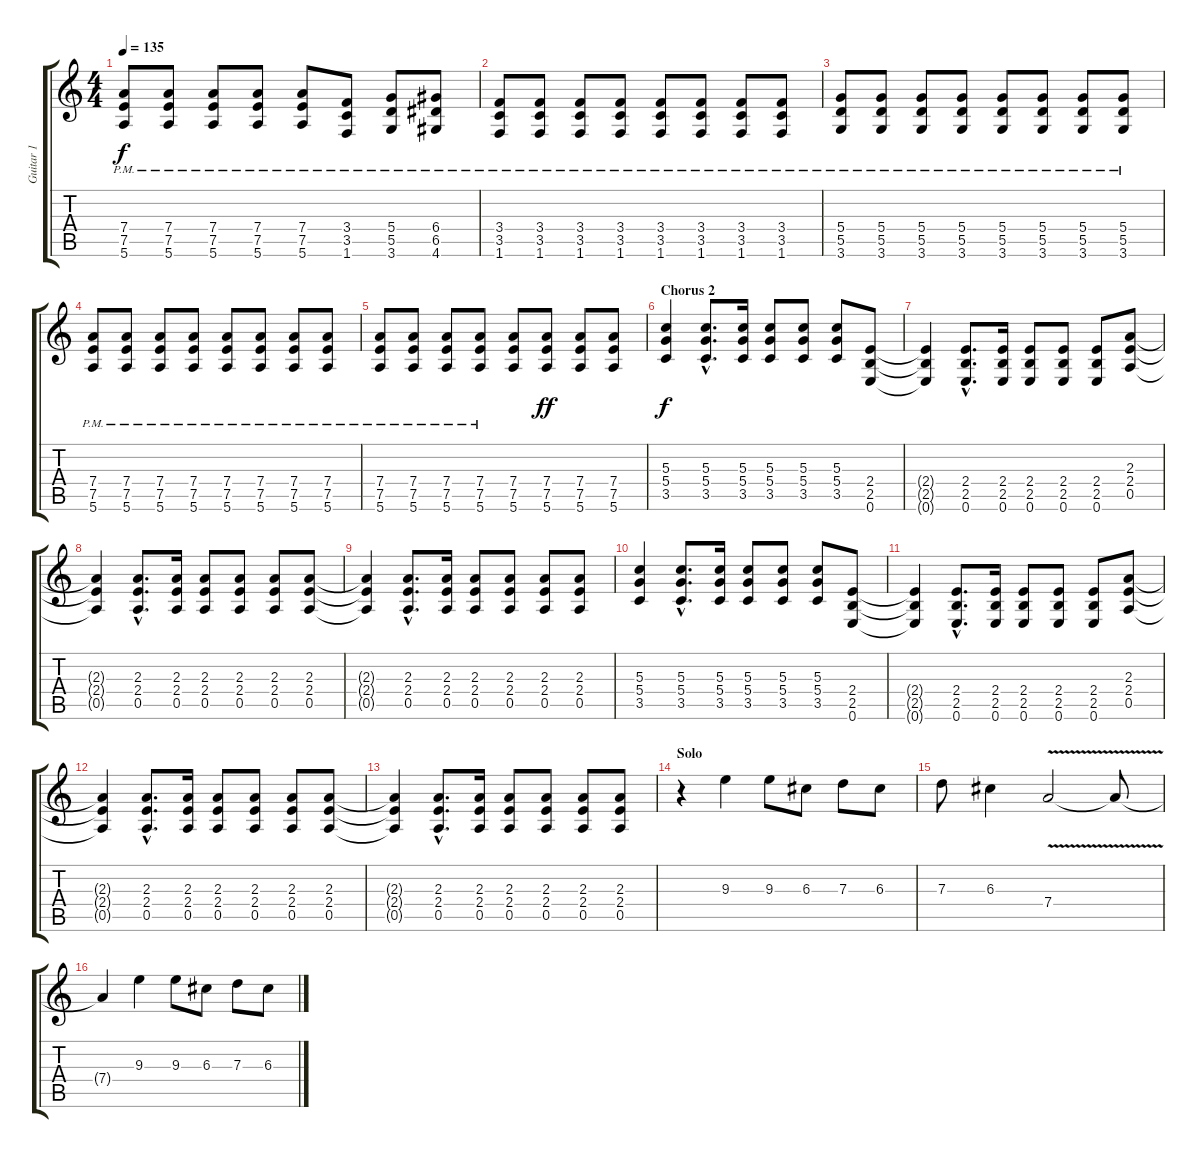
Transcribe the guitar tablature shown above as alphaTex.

\track ("Guitar 1" "Guitar 1") {instrument distortionguitar}
\staff {score tabs}
\tuning (E4 B3 G3 D3 A2 E2) {hide}
\ts (4 4)
\tempo 135
\clef g2
\ks c
(7.4{pm} 7.5{pm} 5.6{pm}).8{dy f} (7.4{pm} 7.5{pm} 5.6{pm}).8 (7.4{pm} 7.5{pm} 5.6{pm}).8 (7.4{pm} 7.5{pm} 5.6{pm}).8 (7.4{pm} 7.5{pm} 5.6{pm}).8 (3.4{pm} 3.5{pm} 1.6{pm}).8 (5.4{pm} 5.5{pm} 3.6{pm}).8 (6.4{pm} 6.5{pm} 4.6{pm}).8 |
(3.4{pm} 3.5{pm} 1.6{pm}).8 (3.4{pm} 3.5{pm} 1.6{pm}).8 (3.4{pm} 3.5{pm} 1.6{pm}).8 (3.4{pm} 3.5{pm} 1.6{pm}).8 (3.4{pm} 3.5{pm} 1.6{pm}).8 (3.4{pm} 3.5{pm} 1.6{pm}).8 (3.4{pm} 3.5{pm} 1.6{pm}).8 (3.4{pm} 3.5{pm} 1.6{pm}).8 |
(5.4{pm} 5.5{pm} 3.6{pm}).8 (5.4{pm} 5.5{pm} 3.6{pm}).8 (5.4{pm} 5.5{pm} 3.6{pm}).8 (5.4{pm} 5.5{pm} 3.6{pm}).8 (5.4{pm} 5.5{pm} 3.6{pm}).8 (5.4{pm} 5.5{pm} 3.6{pm}).8 (5.4{pm} 5.5{pm} 3.6{pm}).8 (5.4{pm} 5.5{pm} 3.6{pm}).8 |
(7.4{pm} 7.5{pm} 5.6{pm}).8 (7.4{pm} 7.5{pm} 5.6{pm}).8 (7.4{pm} 7.5{pm} 5.6{pm}).8 (7.4{pm} 7.5{pm} 5.6{pm}).8 (7.4{pm} 7.5{pm} 5.6{pm}).8 (7.4{pm} 7.5{pm} 5.6{pm}).8 (7.4{pm} 7.5{pm} 5.6{pm}).8 (7.4{pm} 7.5{pm} 5.6{pm}).8 |
(7.4{pm} 7.5{pm} 5.6{pm}).8 (7.4{pm} 7.5{pm} 5.6{pm}).8 (7.4{pm} 7.5{pm} 5.6{pm}).8 (7.4{pm} 7.5{pm} 5.6{pm}).8 (7.4 7.5 5.6).8{volume 8 instrument distortionguitar} (7.4 7.5 5.6).8{dy ff} (7.4 7.5 5.6).8{volume 12} (7.4 7.5 5.6).8 |
\section ("" "Chorus 2")
(5.3 5.4 3.5).4{dy f volume 12 instrument distortionguitar} (5.3{hac} 5.4{hac} 3.5{hac}).8{d} (5.3 5.4 3.5).16 (5.3 5.4 3.5).8 (5.3 5.4 3.5).8 (5.3 5.4 3.5).8 (2.4 2.5 0.6).8 |
(2.4{t} 2.5{t} 0.6{t}).4 (2.4{hac} 2.5{hac} 0.6{hac}).8{d} (2.4 2.5 0.6).16 (2.4 2.5 0.6).8 (2.4 2.5 0.6).8 (2.4 2.5 0.6).8 (2.3 2.4 0.5).8 |
(2.3{t} 2.4{t} 0.5{t}).4 (2.3{hac} 2.4{hac} 0.5{hac}).8{d} (2.3 2.4 0.5).16 (2.3 2.4 0.5).8 (2.3 2.4 0.5).8 (2.3 2.4 0.5).8 (2.3 2.4 0.5).8 |
(2.3{t} 2.4{t} 0.5{t}).4 (2.3{hac} 2.4{hac} 0.5{hac}).8{d} (2.3 2.4 0.5).16 (2.3 2.4 0.5).8 (2.3 2.4 0.5).8 (2.3 2.4 0.5).8 (2.3 2.4 0.5).8 |
(5.3 5.4 3.5).4 (5.3{hac} 5.4{hac} 3.5{hac}).8{d} (5.3 5.4 3.5).16 (5.3 5.4 3.5).8 (5.3 5.4 3.5).8 (5.3 5.4 3.5).8 (2.4 2.5 0.6).8 |
(2.4{t} 2.5{t} 0.6{t}).4 (2.4{hac} 2.5{hac} 0.6{hac}).8{d} (2.4 2.5 0.6).16 (2.4 2.5 0.6).8 (2.4 2.5 0.6).8 (2.4 2.5 0.6).8 (2.3 2.4 0.5).8 |
(2.3{t} 2.4{t} 0.5{t}).4 (2.3{hac} 2.4{hac} 0.5{hac}).8{d} (2.3 2.4 0.5).16 (2.3 2.4 0.5).8 (2.3 2.4 0.5).8 (2.3 2.4 0.5).8 (2.3 2.4 0.5).8 |
(2.3{t} 2.4{t} 0.5{t}).4 (2.3{hac} 2.4{hac} 0.5{hac}).8{d} (2.3 2.4 0.5).16 (2.3 2.4 0.5).8 (2.3 2.4 0.5).8 (2.3 2.4 0.5).8 (2.3 2.4 0.5).8 |
\section ("" "Solo")
r.4{volume 13 instrument distortionguitar} 9.3.4 9.3.8 6.3.8 7.3.8 6.3.8 |
7.3.8 6.3.4 7.4{v}.2 7.4{t}.8 |
7.4{t}.4 9.3.4 9.3.8 6.3.8 7.3.8 6.3.8
